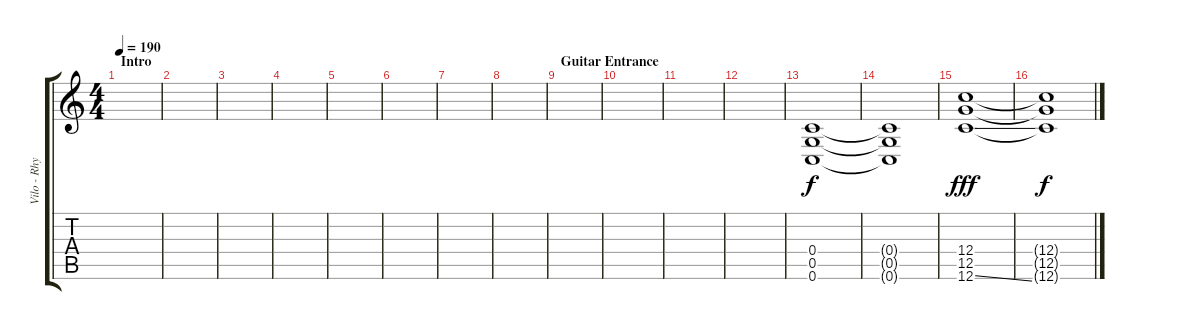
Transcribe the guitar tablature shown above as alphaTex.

\track ("Vilo - Rhythm" "Vilo - Rhy") {instrument distortionguitar}
\staff {score tabs}
\tuning (D4 A3 F3 C3 G2 C2) {hide}
\ts (4 4)
\section ("" "Intro")
\tempo 190
\clef g2
\ks c
|
|
|
|
|
|
|
|
\section ("" "Guitar Entrance")
|
|
|
|
(0.4 0.5 0.6).1 |
(0.4{t} 0.5{t} 0.6{t}).1{dy f} |
(12.4 12.5 12.6{ss}).1{dy fff} |
(12.4{t} 12.5{t} 12.6{t}).1{dy f}
